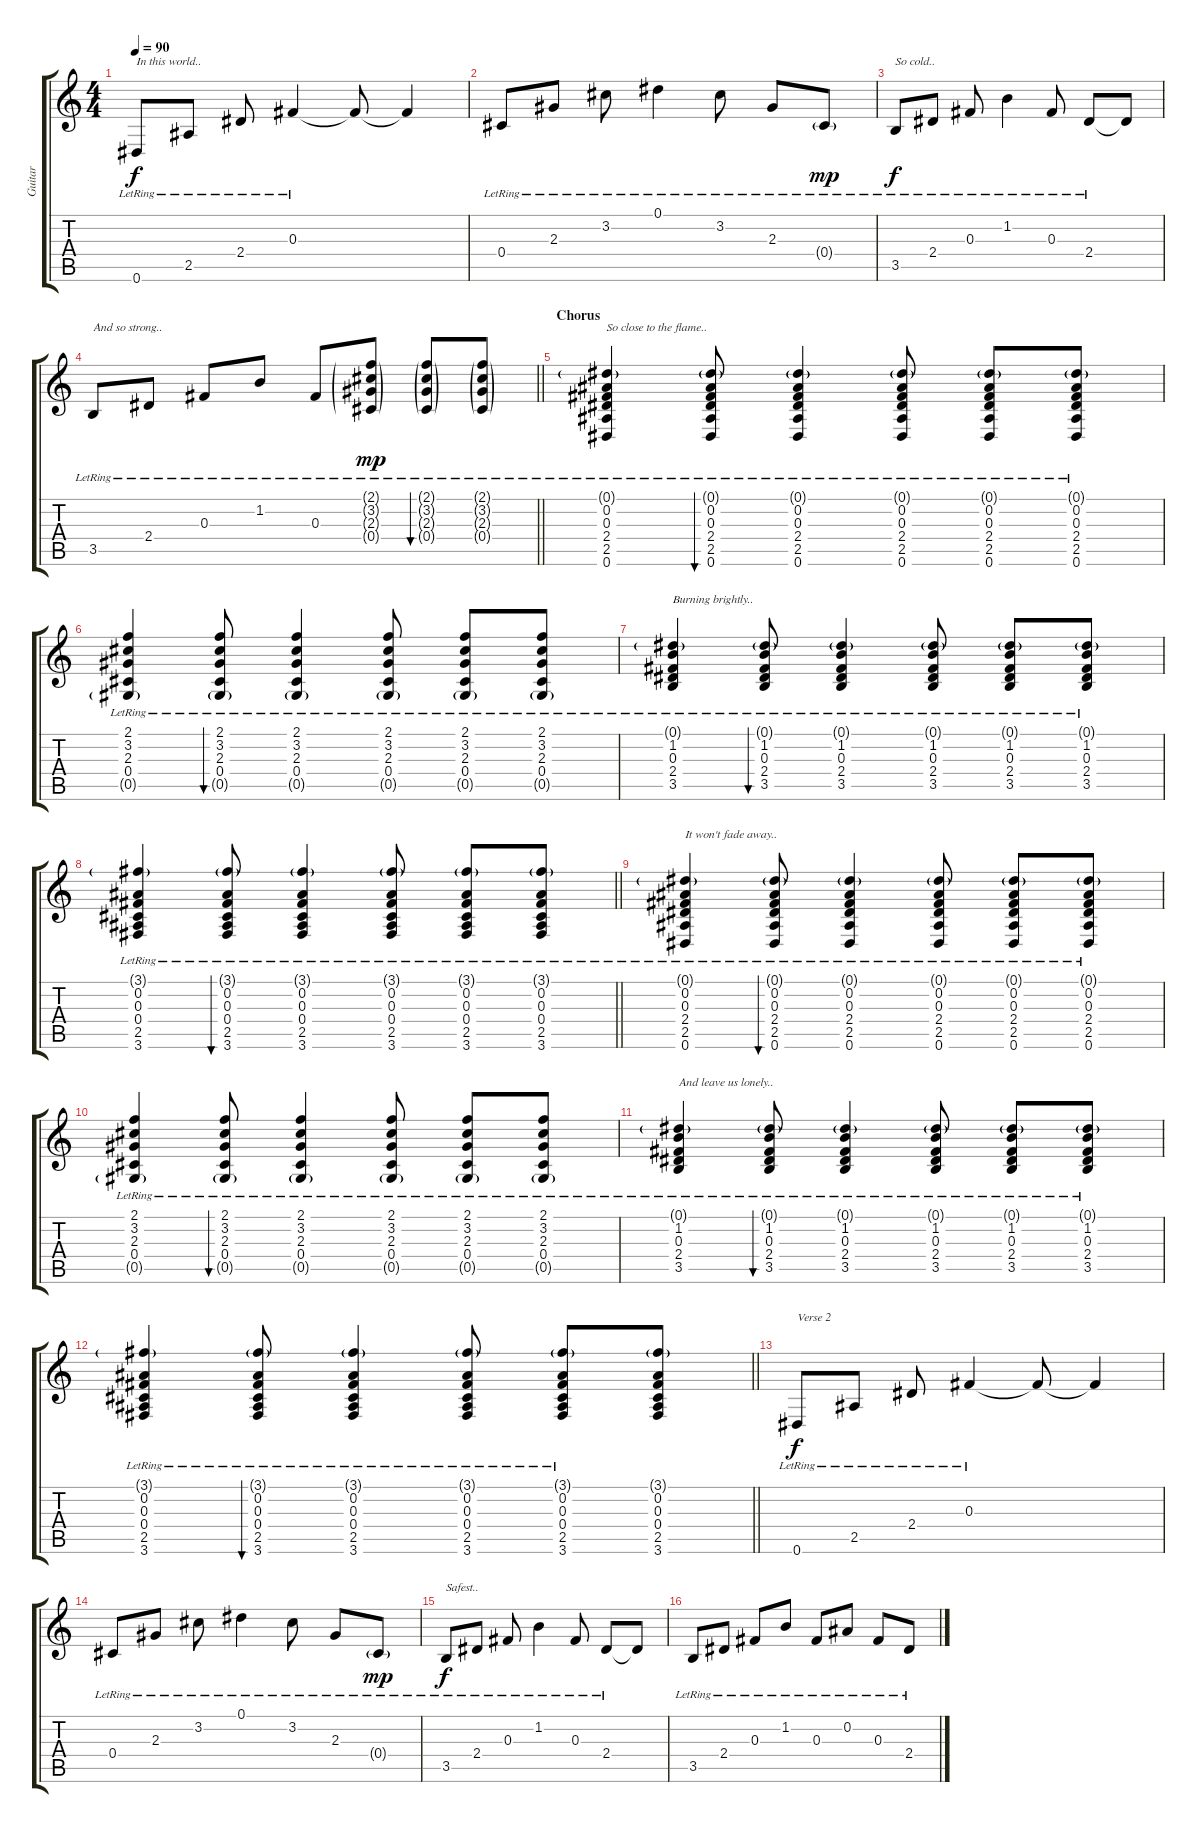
\track ("Guitar" "Guitar") {instrument acousticguitarsteel}
\staff {score tabs}
\tuning (Eb4 Bb3 Gb3 Db3 Ab2 Eb2) {hide}
\ts (4 4)
\tempo 90
\clef g2
\ks c
0.6{lr}.8{txt "In this world.." dy f} 2.5{lr}.8 2.4{lr}.8 0.3{lr}.4 0.3{t}.8 0.3{t}.4 |
0.4{lr}.8 2.3{lr}.8 3.2{lr}.8 0.1{lr}.4 3.2{lr}.8 2.3{lr}.8 0.4{g lr}.8{dy mp} |
3.5{lr}.8{txt "So cold.." dy f} 2.4{lr}.8 0.3{lr}.8 1.2{lr}.4 0.3{lr}.8 2.4{lr}.8 2.4{t}.8 |
\barLineRight lightlight
3.5{lr}.8{txt "And so strong.."} 2.4{lr}.8 0.3{lr}.8 1.2{lr}.8 0.3{lr}.8 (2.1{g} 3.2{g lr} 2.3{g} 0.4{g}).8{dy mp} (2.1{g} 3.2{g} 2.3{g lr} 0.4{g}).8{bu 60} (2.1{g} 3.2{g} 2.3{g} 0.4{g lr}).8 |
\section ("" "Chorus")
(0.1{g lr} 0.2{lr} 0.3{lr} 2.4{lr} 2.5{lr} 0.6{lr}).4{txt "So close to the flame.."} (0.1{g lr} 0.2{lr} 0.3{lr} 2.4{lr} 2.5{lr} 0.6{lr}).8{bu 60} (0.1{g lr} 0.2{lr} 0.3{lr} 2.4{lr} 2.5{lr} 0.6{lr}).4 (0.1{g lr} 0.2{lr} 0.3{lr} 2.4{lr} 2.5{lr} 0.6{lr}).8 (0.1{g lr} 0.2{lr} 0.3{lr} 2.4{lr} 2.5{lr} 0.6{lr}).8 (0.1{g lr} 0.2{lr} 0.3{lr} 2.4{lr} 2.5{lr} 0.6{lr}).8 |
(2.1{lr} 3.2{lr} 2.3{lr} 0.4{lr} 0.5{g lr}).4 (2.1{lr} 3.2{lr} 2.3{lr} 0.4{lr} 0.5{g lr}).8{bu 60} (2.1{lr} 3.2{lr} 2.3{lr} 0.4{lr} 0.5{g lr}).4 (2.1{lr} 3.2{lr} 2.3{lr} 0.4{lr} 0.5{g lr}).8 (2.1{lr} 3.2{lr} 2.3{lr} 0.4{lr} 0.5{g lr}).8 (2.1{lr} 3.2{lr} 2.3{lr} 0.4{lr} 0.5{g lr}).8 |
(0.1{g lr} 1.2{lr} 0.3{lr} 2.4{lr} 3.5{lr}).4{txt "Burning brightly.."} (0.1{g lr} 1.2{lr} 0.3{lr} 2.4{lr} 3.5{lr}).8{bu 60} (0.1{g lr} 1.2{lr} 0.3{lr} 2.4{lr} 3.5{lr}).4 (0.1{g lr} 1.2{lr} 0.3{lr} 2.4{lr} 3.5{lr}).8 (0.1{g lr} 1.2{lr} 0.3{lr} 2.4{lr} 3.5{lr}).8 (0.1{g lr} 1.2{lr} 0.3{lr} 2.4{lr} 3.5{lr}).8 |
\barLineRight lightlight
(3.1{g lr} 0.2{lr} 0.3{lr} 0.4{lr} 2.5{lr} 3.6{lr}).4 (3.1{g lr} 0.2{lr} 0.3{lr} 0.4{lr} 2.5{lr} 3.6{lr}).8{bu 60} (3.1{g lr} 0.2{lr} 0.3{lr} 0.4{lr} 2.5{lr} 3.6{lr}).4 (3.1{g lr} 0.2{lr} 0.3{lr} 0.4{lr} 2.5{lr} 3.6{lr}).8 (3.1{g lr} 0.2{lr} 0.3{lr} 0.4{lr} 2.5{lr} 3.6{lr}).8 (3.1{g lr} 0.2{lr} 0.3{lr} 0.4{lr} 2.5{lr} 3.6{lr}).8 |
(0.1{g lr} 0.2{lr} 0.3{lr} 2.4{lr} 2.5{lr} 0.6{lr}).4{txt "It won't fade away.."} (0.1{g lr} 0.2{lr} 0.3{lr} 2.4{lr} 2.5{lr} 0.6{lr}).8{bu 60} (0.1{g lr} 0.2{lr} 0.3{lr} 2.4{lr} 2.5{lr} 0.6{lr}).4 (0.1{g lr} 0.2{lr} 0.3{lr} 2.4{lr} 2.5{lr} 0.6{lr}).8 (0.1{g lr} 0.2{lr} 0.3{lr} 2.4{lr} 2.5{lr} 0.6{lr}).8 (0.1{g lr} 0.2{lr} 0.3{lr} 2.4{lr} 2.5{lr} 0.6{lr}).8 |
(2.1{lr} 3.2{lr} 2.3{lr} 0.4{lr} 0.5{g lr}).4 (2.1{lr} 3.2{lr} 2.3{lr} 0.4{lr} 0.5{g lr}).8{bu 60} (2.1{lr} 3.2{lr} 2.3{lr} 0.4{lr} 0.5{g lr}).4 (2.1{lr} 3.2{lr} 2.3{lr} 0.4{lr} 0.5{g lr}).8 (2.1{lr} 3.2{lr} 2.3{lr} 0.4{lr} 0.5{g lr}).8 (2.1{lr} 3.2{lr} 2.3{lr} 0.4{lr} 0.5{g lr}).8 |
(0.1{g lr} 1.2{lr} 0.3{lr} 2.4{lr} 3.5{lr}).4{txt "And leave us lonely.."} (0.1{g lr} 1.2{lr} 0.3{lr} 2.4{lr} 3.5{lr}).8{bu 60} (0.1{g lr} 1.2{lr} 0.3{lr} 2.4{lr} 3.5{lr}).4 (0.1{g lr} 1.2{lr} 0.3{lr} 2.4{lr} 3.5{lr}).8 (0.1{g lr} 1.2{lr} 0.3{lr} 2.4{lr} 3.5{lr}).8 (0.1{g lr} 1.2{lr} 0.3{lr} 2.4{lr} 3.5{lr}).8 |
\barLineRight lightlight
(3.1{g lr} 0.2{lr} 0.3{lr} 0.4{lr} 2.5{lr} 3.6{lr}).4 (3.1{g lr} 0.2{lr} 0.3{lr} 0.4{lr} 2.5{lr} 3.6{lr}).8{bu 60} (3.1{g lr} 0.2{lr} 0.3{lr} 0.4{lr} 2.5{lr} 3.6{lr}).4 (3.1{g lr} 0.2{lr} 0.3{lr} 0.4{lr} 2.5{lr} 3.6{lr}).8 (3.1{g lr} 0.2{lr} 0.3{lr} 0.4{lr} 2.5{lr} 3.6{lr}).8 (3.1{g} 0.2 0.3 0.4 2.5 3.6).8 |
0.6{lr}.8{txt "Verse 2" dy f} 2.5{lr}.8 2.4{lr}.8 0.3{lr}.4 0.3{t}.8 0.3{t}.4 |
0.4{lr}.8 2.3{lr}.8 3.2{lr}.8 0.1{lr}.4 3.2{lr}.8 2.3{lr}.8 0.4{g lr}.8{dy mp} |
3.5{lr}.8{txt "Safest.." dy f} 2.4{lr}.8 0.3{lr}.8 1.2{lr}.4 0.3{lr}.8 2.4{lr}.8 2.4{t}.8 |
3.5{lr}.8 2.4{lr}.8 0.3{lr}.8 1.2{lr}.8 0.3{lr}.8 0.2{lr}.8 0.3{lr}.8 2.4{lr}.8
